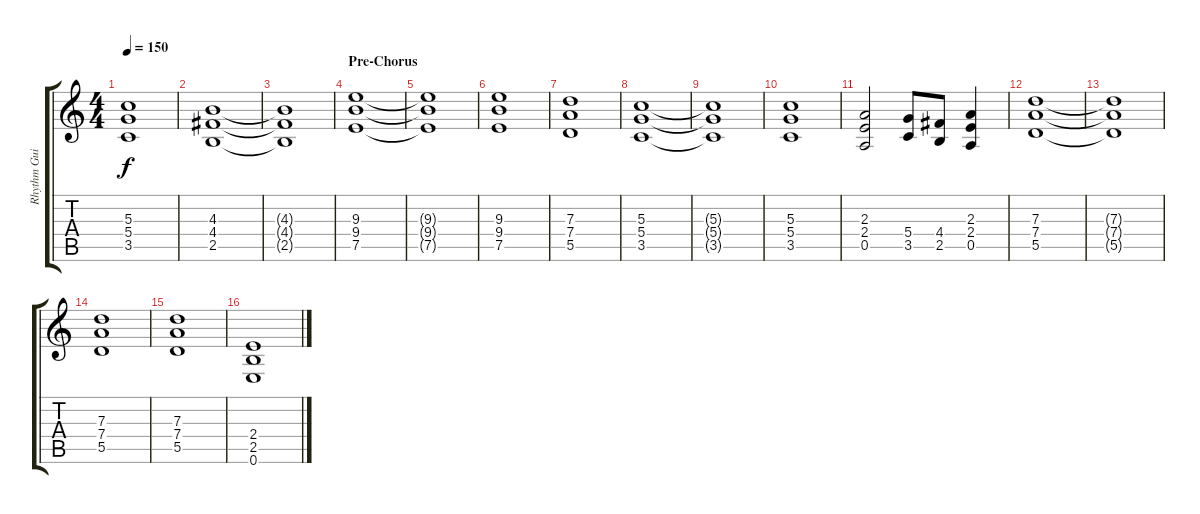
\track ("Rhythm Guitar" "Rhythm Gui") {instrument distortionguitar}
\staff {score tabs}
\tuning (E4 B3 G3 D3 A2 E2) {hide}
\ts (4 4)
\tempo 150
\clef g2
\ks c
(5.3{t} 5.4{t} 3.5{t}).1{dy f} |
(4.3 4.4 2.5).1 |
(4.3{t} 4.4{t} 2.5{t}).1 |
\section ("" "Pre-Chorus")
(9.3 9.4 7.5).1 |
(9.3{t} 9.4{t} 7.5{t}).1 |
(9.3 9.4 7.5).1 |
(7.3 7.4 5.5).1 |
(5.3 5.4 3.5).1 |
(5.3{t} 5.4{t} 3.5{t}).1 |
(5.3 5.4 3.5).1 |
(2.3 2.4 0.5).2 (5.4 3.5).8 (4.4 2.5).8 (2.3 2.4 0.5).4 |
(7.3 7.4 5.5).1 |
(7.3{t} 7.4{t} 5.5{t}).1 |
(7.3 7.4 5.5).1 |
(7.3 7.4 5.5).1 |
(2.4 2.5 0.6).1
